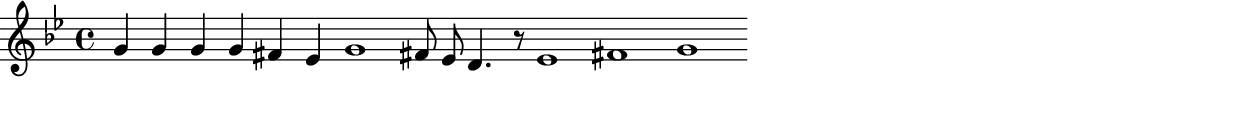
%% Generated by lilypond-book
%% Options: [exampleindent=10.16\mm,indent=0\mm,line-width=160\mm,paper-height=845.047\pt,paper-width=597.508\pt,papersize='(cons (* 597.508 pt) (* 845.047 pt)),quote]
\include "lilypond-book-preamble.ly"


% ****************************************************************
% Start cut-&-pastable-section
% ****************************************************************

#(ly:set-option 'eps-box-padding 3.000000)



\paper {
  #(set-paper-size '(cons (* 597.508 pt) (* 845.047 pt)))
  indent = 0\mm
  line-width = 160\mm
  % offset the left padding, also add 1mm as lilypond creates cropped
  % images with a little space on the right
  line-width = #(- line-width (* mm  3.000000) (* mm 1))
  line-width = 160\mm - 2.0 * 10.16\mm
  % offset the left padding, also add 1mm as lilypond creates cropped
  % images with a little space on the right
  line-width = #(- line-width (* mm  3.000000) (* mm 1))
}

\layout {
  
}




% ****************************************************************
% ly snippet:
% ****************************************************************
\sourcefilename "snippets/arabic-improvisation.ly"
\sourcefileline 0
%% DO NOT EDIT this file manually; it was automatically
%% generated from the LilyPond Snippet Repository
%% (http://lsr.di.unimi.it).
%%
%% Make any changes in the LSR itself, or in
%% `Documentation/snippets/new/`, then run
%% `scripts/auxiliar/makelsr.pl`.
%%
%% This file is in the public domain.

\version "2.24.0"

\header {
%% Translation of GIT committish: a8a85e19654e46d725563e6deba44083ef137a2c
  texidocja = "
一時的なタクシームや即興部分のために、@c
拍子記号の省略や、@code{\\cadenzaOn} の使用が可能です。@c
小節線が省かれることで臨時記号が一度しか表示されなくなるるため、@c
臨時記号の付加スタイルを調整する必要があるかもしれません。@c
以下は、ヒジャーズの即興に使用される例を示しています。
"
  doctitleja = "アラブ音楽の即興"

%% Translation of GIT committish: 2f3474d9af596d677ed5b7ce720ae4d0954a6b51
  texidocit = "
Per improvvisazioni o @emph{taqasim} a tempo libero, si può omettere l'indicazione
di tempo e usare @code{\\cadenzaOn}.  Può essere necessaria la modifica
dello stile delle alterazioni, perché l'assenza delle stanghette farà
sì che l'alterazione sia contrassegnata una volta sola.  Ecco un esempio
di quello che potrebbe essere l'inizio di un'improvvisazione @emph{hijaz}:

"
  doctitleit = "Improvvisazione araba"

%% Translation of GIT committish: 41a008e75e2fe29536406cdf0d71c32a4606f2b8
  texidocfr = "
Lorsque les improvisations ou @emph{taqasim} sont temporairement libres,
la métrique peut ne pas apparaître, auquel cas on utilisera un
@code{\\cadenzaOn}.  Les altérations accidentelles devront alors être
répétées en raison de l'absence de barre de mesure.  Voici comment
pourrait débuter une improvisation de @emph{hijaz}.
"

  doctitlefr = "Improvisation en musique arabe"

%% Translation of GIT committish: b35da384a3367d8ee49a28f697c0ae8fb88b2e1e
  texidoces = "
Para las improvisaciones o @emph{taqasim} que son libres durante
unos momentos, se puede omitir la indicación de compás y se puede
usar @code{\cadenzaOn}.  Podría ser necesario ajustar el estilo de
alteraciones accidentales, porque la ausencia de líneas divisorias
hará que la alteración aparezca una sola vez.  He aquí un ejemplo
de cómo podría ser el comienzo de una improvisación @emph{hijaz}:

"
  doctitlees = "Improvisación de música árabe"

%% Translation of GIT committish: 0a868be38a775ecb1ef935b079000cebbc64de40
  texidocde = "
Bei Improvisation oder @emph{taqasim}, die zeitlich frei gespielt
werden, kann die Taktart ausgelassen werden und @code{\cadenzaOn}
kann eingesetzt werden.  Es kann nötig sein, den Versetzungszeichenstil
anzupassen, weil sonst die Versetzungszeichen nur einmal ausgegeben
werden, da keine Taktlinien gesetzt sind.  Hier ein Beispiel, wie
der Beginn einer @emph{hijaz}-Improvisation aussehen könnte:

"

  doctitlede = "Arabische Improvisation"

%% Translation of GIT committish: 8ffecf6be17c6ec2ff87cf31873121a8cce29b09
  texidoceca = "
Per a les improvisacions o @emph{taqasim} que són lliures durant uns
moments, es pot ometre la indicació de compàs i es pot usar
@code{\cadenzaOn}.  Podria caldre ajustar l'estil d'alteracions
accidentals, perquè l'absència de línies divisòries farà que
l'alteració aparegui un sop cop.  Vet aquí un exemple de com podria
ser el començament d'una improvisació @emph{hijaz}:

"
  doctitleca = "Improvisació de música àrab"

  lsrtags = "world-music"

  texidoc = "
For improvisations or @emph{taqasim} which are temporarily free, the
time signature can be omitted and @code{\\cadenzaOn} can be
used.  Adjusting the accidental style might be required, since the
absence of bar lines will cause the accidental to be marked only
once.  Here is an example of what could be the start of a @emph{hijaz}
improvisation:
"

  doctitle = "Arabic improvisation"
} % begin verbatim


\include "arabic.ly"

\relative sol' {
  \key re \kurd
  \accidentalStyle forget
  \cadenzaOn
  sol4 sol sol sol fad mib sol1 fad8 mib re4. r8 mib1 fad sol
}



% ****************************************************************
% end ly snippet
% ****************************************************************
